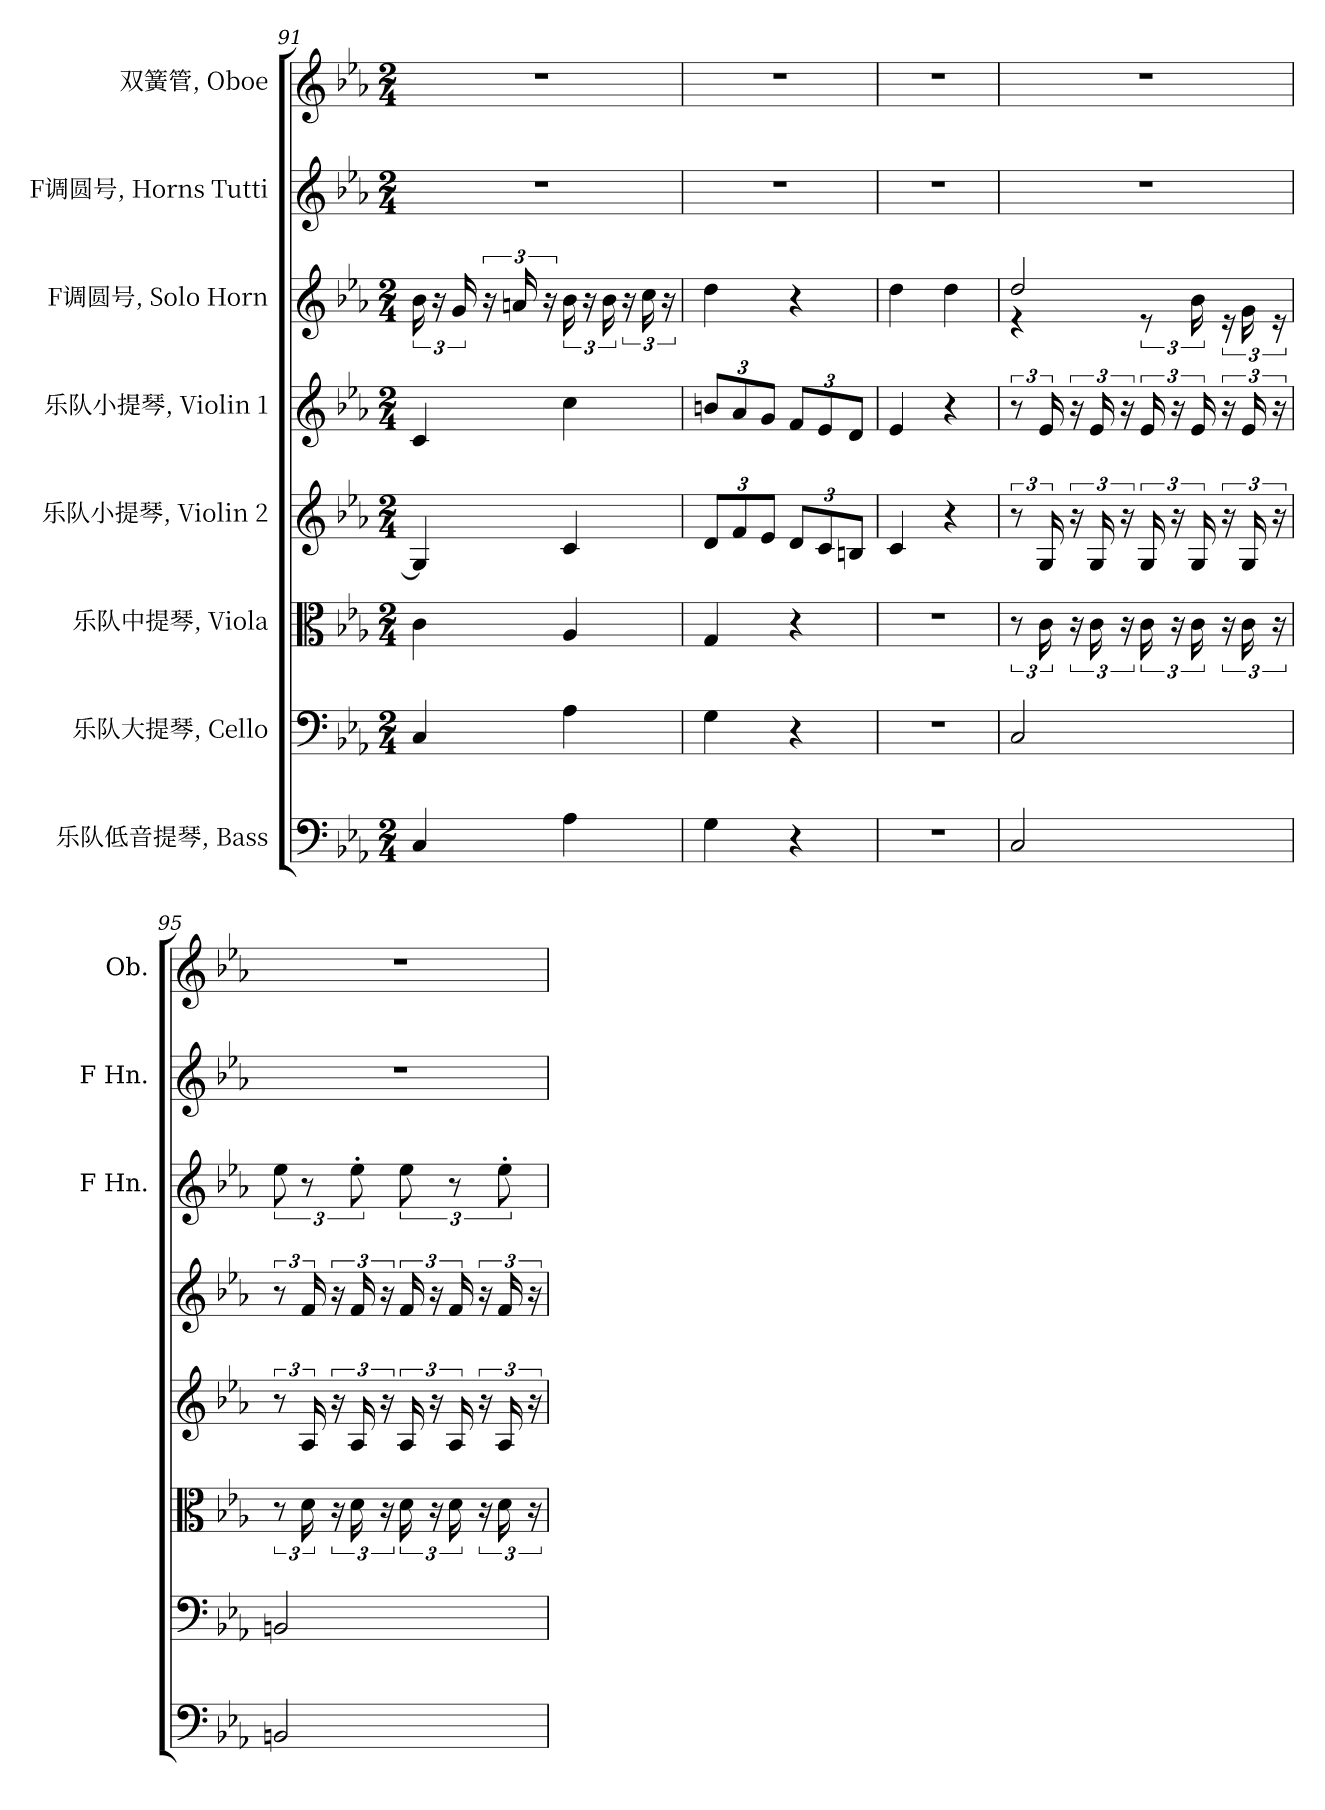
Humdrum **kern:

**kern	**kern	**kern	**kern	**kern	**kern	**kern	**kern
*part8	*part7	*part6	*part5	*part4	*part3	*part2	*part1
*staff8	*staff7	*staff6	*staff5	*staff4	*staff3	*staff2	*staff1
*I"乐队低音提琴, Bass	*I"乐队大提琴, Cello	*I"乐队中提琴, Viola	*I"乐队小提琴, Violin 2	*I"乐队小提琴, Violin 1	*I"F调圆号, Solo Horn	*I"F调圆号, Horns Tutti	*I"双簧管, Oboe
*	*	*	*	*	*I'F Hn.	*I'F Hn.	*I'Ob.
!!LO:PB:g=z
*clefF4	*clefF4	*clefC3	*clefG2	*clefG2	*clefG2	*clefG2	*clefG2
*ITrd7c12	*	*	*	*	*ITrd4c7	*ITrd4c7	*
*k[b-e-a-]	*k[b-e-a-]	*k[b-e-a-]	*k[b-e-a-]	*k[b-e-a-]	*k[b-e-a-d-]	*k[b-e-a-d-]	*k[b-e-a-]
*M2/4	*M2/4	*M2/4	*M2/4	*M2/4	*M2/4	*M2/4	*M2/4
=91	=91	=91	=91	=91	=91	=91	=91
4CC/	4C/	4c\	4G/]	4c/	24e-\	2r	2r
.	.	.	.	.	24r	.	.
.	.	.	.	.	24c/	.	.
.	.	.	.	.	24r	.	.
.	.	.	.	.	24dn/	.	.
.	.	.	.	.	24r	.	.
4AA-\	4A-\	4A-/	4c/	4cc\	24e-\	.	.
.	.	.	.	.	24r	.	.
.	.	.	.	.	24e-\	.	.
.	.	.	.	.	24r	.	.
.	.	.	.	.	24f\	.	.
.	.	.	.	.	24r	.	.
=92	=92	=92	=92	=92	=92	=92	=92
*	*	*	*Xbrackettup	*Xbrackettup	*	*	*
4GG\	4G\	4G/	12d/L	12bn/L	4g\	2r	2r
.	.	.	12f/	12a-/	.	.	.
.	.	.	12e-/J	12g/J	.	.	.
4r	4r	4r	12d/L	12f/L	4r	.	.
.	.	.	12c/	12e-/	.	.	.
.	.	.	12Bn/J	12d/J	.	.	.
=93	=93	=93	=93	=93	=93	=93	=93
2r	2r	2r	4c/	4e-/	4g\	2r	2r
.	.	.	4r	4r	4g\	.	.
=94	=94	=94	=94	=94	=94	=94	=94
*	*	*	*brackettup	*brackettup	*	*	*
*	*	*	*	*	*^	*	*
2CC/	2C/	12r	12r	12r	2g/	4r	2r	2r
.	.	24c\	24G/	24e-/	.	.	.	.
.	.	24r	24r	24r	.	.	.	.
.	.	24c\	24G/	24e-/	.	.	.	.
.	.	24r	24r	24r	.	.	.	.
.	.	24c\	24G/	24e-/	.	12r	.	.
.	.	24r	24r	24r	.	.	.	.
.	.	24c\	24G/	24e-/	.	24e-\	.	.
.	.	24r	24r	24r	.	24r	.	.
.	.	24c\	24G/	24e-/	.	24c\	.	.
.	.	24r	24r	24r	.	24r	.	.
*	*	*	*	*	*v	*v	*	*
!!LO:PB:g=z
=95	=95	=95	=95	=95	=95	=95	=95
2BBBn/	2BBn/	12r	12r	12r	12a-\	2r	2r
.	.	24d\	24A-/	24f/	12r	.	.
.	.	24r	24r	24r	.	.	.
.	.	24d\	24A-/	24f/	12a-'\	.	.
.	.	24r	24r	24r	.	.	.
.	.	24d\	24A-/	24f/	12a-\	.	.
.	.	24r	24r	24r	.	.	.
.	.	24d\	24A-/	24f/	12r	.	.
.	.	24r	24r	24r	.	.	.
.	.	24d\	24A-/	24f/	12a-'\	.	.
.	.	24r	24r	24r	.	.	.
=	=	=	=	=	=	=	=
*-	*-	*-	*-	*-	*-	*-	*-
